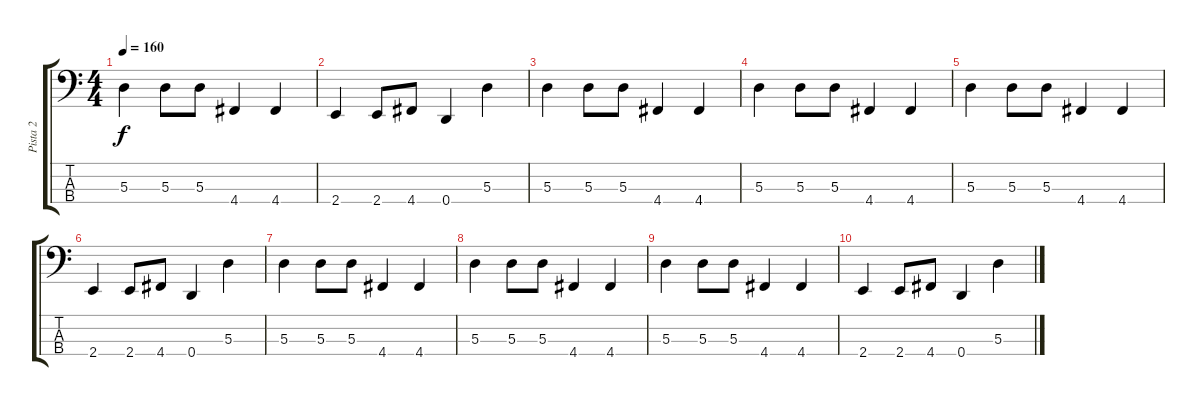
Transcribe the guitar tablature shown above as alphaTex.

\track ("Pista 2" "Pista 2") {instrument electricbassfinger}
\staff {score tabs}
\tuning (G2 D2 A1 D1) {hide}
\ts (4 4)
\tempo 160
\clef f4
\ks c
5.3.4{dy f} 5.3.8 5.3.8 4.4.4 4.4.4 |
2.4.4 2.4.8 4.4.8 0.4.4 5.3.4 |
5.3.4 5.3.8 5.3.8 4.4.4 4.4.4 |
5.3.4 5.3.8 5.3.8 4.4.4 4.4.4 |
5.3.4 5.3.8 5.3.8 4.4.4 4.4.4 |
2.4.4 2.4.8 4.4.8 0.4.4 5.3.4 |
5.3.4 5.3.8 5.3.8 4.4.4 4.4.4 |
5.3.4 5.3.8 5.3.8 4.4.4 4.4.4 |
5.3.4 5.3.8 5.3.8 4.4.4 4.4.4 |
2.4.4 2.4.8 4.4.8 0.4.4 5.3.4
